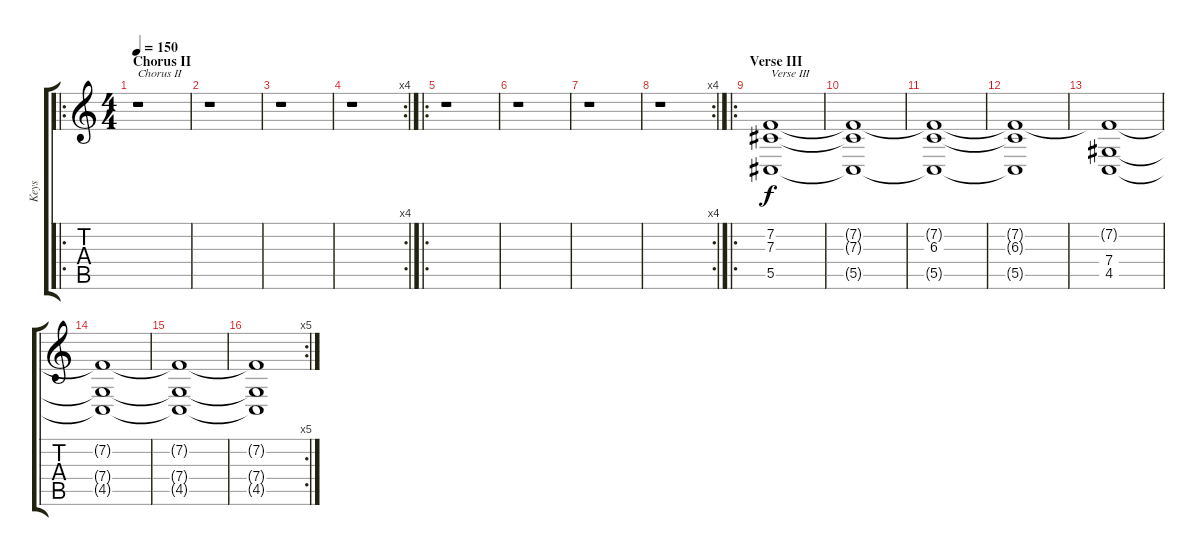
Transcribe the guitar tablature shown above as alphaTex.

\track ("Keys" "Keys") {instrument stringensemble1}
\staff {score tabs}
\tuning (Eb4 Bb3 Gb3 Db3 Ab2 Db2) {hide}
\ro
\ts (4 4)
\section ("" "Chorus II")
\tempo 150
\clef g2
\ks c
r.1{txt "Chorus II" dy f} |
r.1 |
r.1 |
\rc 4
r.1 |
\ro
r.1 |
r.1 |
r.1 |
\rc 4
r.1 |
\ro
\section ("" "Verse III")
(7.2 7.3 5.5).1{txt "Verse III"} |
(7.2{t} 7.3{t} 5.5{t}).1 |
(7.2{t} 6.3 5.5{t}).1 |
(7.2{t} 6.3{t} 5.5{t}).1 |
(7.2{t} 7.4 4.5).1 |
(7.2{t} 7.4{t} 4.5{t}).1 |
(7.2{t} 7.4{t} 4.5{t}).1 |
\rc 5
(7.2{t} 7.4{t} 4.5{t}).1
